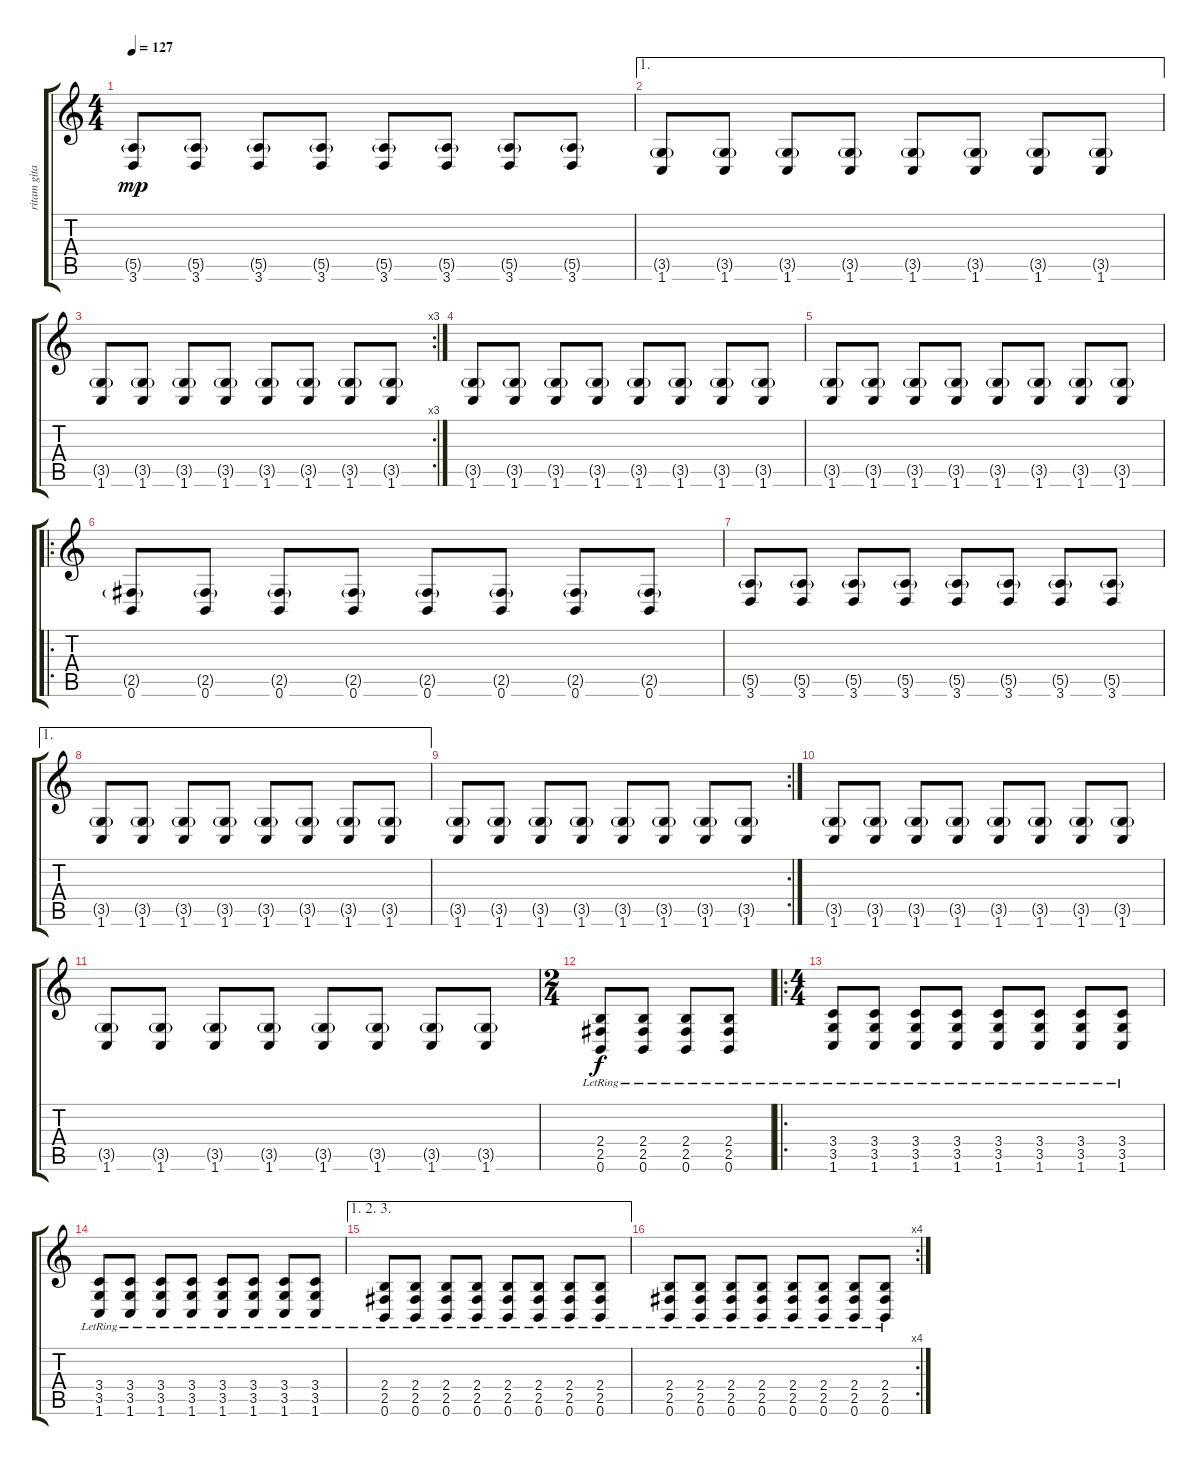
\track ("ritam gitara" "ritam gita") {instrument distortionguitar}
\staff {score tabs}
\tuning (B3 Gb3 D3 A2 E2 B1) {hide}
\ts (4 4)
\tempo 127
\clef g2
\ks c
(5.5{g} 3.6).8{dy mp} (5.5{g} 3.6).8 (5.5{g} 3.6).8 (5.5{g} 3.6).8 (5.5{g} 3.6).8 (5.5{g} 3.6).8 (5.5{g} 3.6).8 (5.5{g} 3.6).8 |
\ae 1
(3.5{g} 1.6).8 (3.5{g} 1.6).8 (3.5{g} 1.6).8 (3.5{g} 1.6).8 (3.5{g} 1.6).8 (3.5{g} 1.6).8 (3.5{g} 1.6).8 (3.5{g} 1.6).8 |
\rc 3
(3.5{g} 1.6).8 (3.5{g} 1.6).8 (3.5{g} 1.6).8 (3.5{g} 1.6).8 (3.5{g} 1.6).8 (3.5{g} 1.6).8 (3.5{g} 1.6).8 (3.5{g} 1.6).8 |
(3.5{g} 1.6).8 (3.5{g} 1.6).8 (3.5{g} 1.6).8 (3.5{g} 1.6).8 (3.5{g} 1.6).8 (3.5{g} 1.6).8 (3.5{g} 1.6).8 (3.5{g} 1.6).8 |
(3.5{g} 1.6).8 (3.5{g} 1.6).8 (3.5{g} 1.6).8 (3.5{g} 1.6).8 (3.5{g} 1.6).8 (3.5{g} 1.6).8 (3.5{g} 1.6).8 (3.5{g} 1.6).8 |
\ro
(2.5{g} 0.6).8{volume 13} (2.5{g} 0.6).8 (2.5{g} 0.6).8 (2.5{g} 0.6).8 (2.5{g} 0.6).8 (2.5{g} 0.6).8 (2.5{g} 0.6).8 (2.5{g} 0.6).8 |
(5.5{g} 3.6).8 (5.5{g} 3.6).8 (5.5{g} 3.6).8 (5.5{g} 3.6).8 (5.5{g} 3.6).8 (5.5{g} 3.6).8 (5.5{g} 3.6).8 (5.5{g} 3.6).8 |
\ae 1
(3.5{g} 1.6).8 (3.5{g} 1.6).8 (3.5{g} 1.6).8 (3.5{g} 1.6).8 (3.5{g} 1.6).8 (3.5{g} 1.6).8 (3.5{g} 1.6).8 (3.5{g} 1.6).8 |
\rc 2
(3.5{g} 1.6).8 (3.5{g} 1.6).8 (3.5{g} 1.6).8 (3.5{g} 1.6).8 (3.5{g} 1.6).8 (3.5{g} 1.6).8 (3.5{g} 1.6).8 (3.5{g} 1.6).8 |
(3.5{g} 1.6).8 (3.5{g} 1.6).8 (3.5{g} 1.6).8 (3.5{g} 1.6).8 (3.5{g} 1.6).8 (3.5{g} 1.6).8 (3.5{g} 1.6).8 (3.5{g} 1.6).8 |
(3.5{g} 1.6).8 (3.5{g} 1.6).8 (3.5{g} 1.6).8 (3.5{g} 1.6).8 (3.5{g} 1.6).8 (3.5{g} 1.6).8 (3.5{g} 1.6).8 (3.5{g} 1.6).8 |
\ts (2 4)
(2.4{lr} 2.5{lr} 0.6{lr}).8{dy f} (2.4{lr} 2.5{lr} 0.6{lr}).8 (2.4{lr} 2.5{lr} 0.6{lr}).8 (2.4{lr} 2.5{lr} 0.6{lr}).8 |
\ro
\ts (4 4)
(3.4{lr} 3.5{lr} 1.6{lr}).8 (3.4{lr} 3.5{lr} 1.6{lr}).8 (3.4{lr} 3.5{lr} 1.6{lr}).8 (3.4{lr} 3.5{lr} 1.6{lr}).8 (3.4{lr} 3.5{lr} 1.6{lr}).8 (3.4{lr} 3.5{lr} 1.6{lr}).8 (3.4{lr} 3.5{lr} 1.6{lr}).8 (3.4{lr} 3.5{lr} 1.6{lr}).8 |
(3.4{lr} 3.5{lr} 1.6{lr}).8 (3.4{lr} 3.5{lr} 1.6{lr}).8 (3.4{lr} 3.5{lr} 1.6{lr}).8 (3.4{lr} 3.5{lr} 1.6{lr}).8 (3.4{lr} 3.5{lr} 1.6{lr}).8 (3.4{lr} 3.5{lr} 1.6{lr}).8 (3.4{lr} 3.5{lr} 1.6{lr}).8 (3.4{lr} 3.5{lr} 1.6{lr}).8 |
\ae (1 2 3)
(2.4{lr} 2.5{lr} 0.6{lr}).8 (2.4{lr} 2.5{lr} 0.6{lr}).8 (2.4{lr} 2.5{lr} 0.6{lr}).8 (2.4{lr} 2.5{lr} 0.6{lr}).8 (2.4{lr} 2.5{lr} 0.6{lr}).8 (2.4{lr} 2.5{lr} 0.6{lr}).8 (2.4{lr} 2.5{lr} 0.6{lr}).8 (2.4{lr} 2.5{lr} 0.6{lr}).8 |
\rc 4
(2.4{lr} 2.5{lr} 0.6{lr}).8 (2.4{lr} 2.5{lr} 0.6{lr}).8 (2.4{lr} 2.5{lr} 0.6{lr}).8 (2.4{lr} 2.5{lr} 0.6{lr}).8 (2.4{lr} 2.5{lr} 0.6{lr}).8 (2.4{lr} 2.5{lr} 0.6{lr}).8 (2.4{lr} 2.5{lr} 0.6{lr}).8 (2.4{lr} 2.5{lr} 0.6{lr}).8
